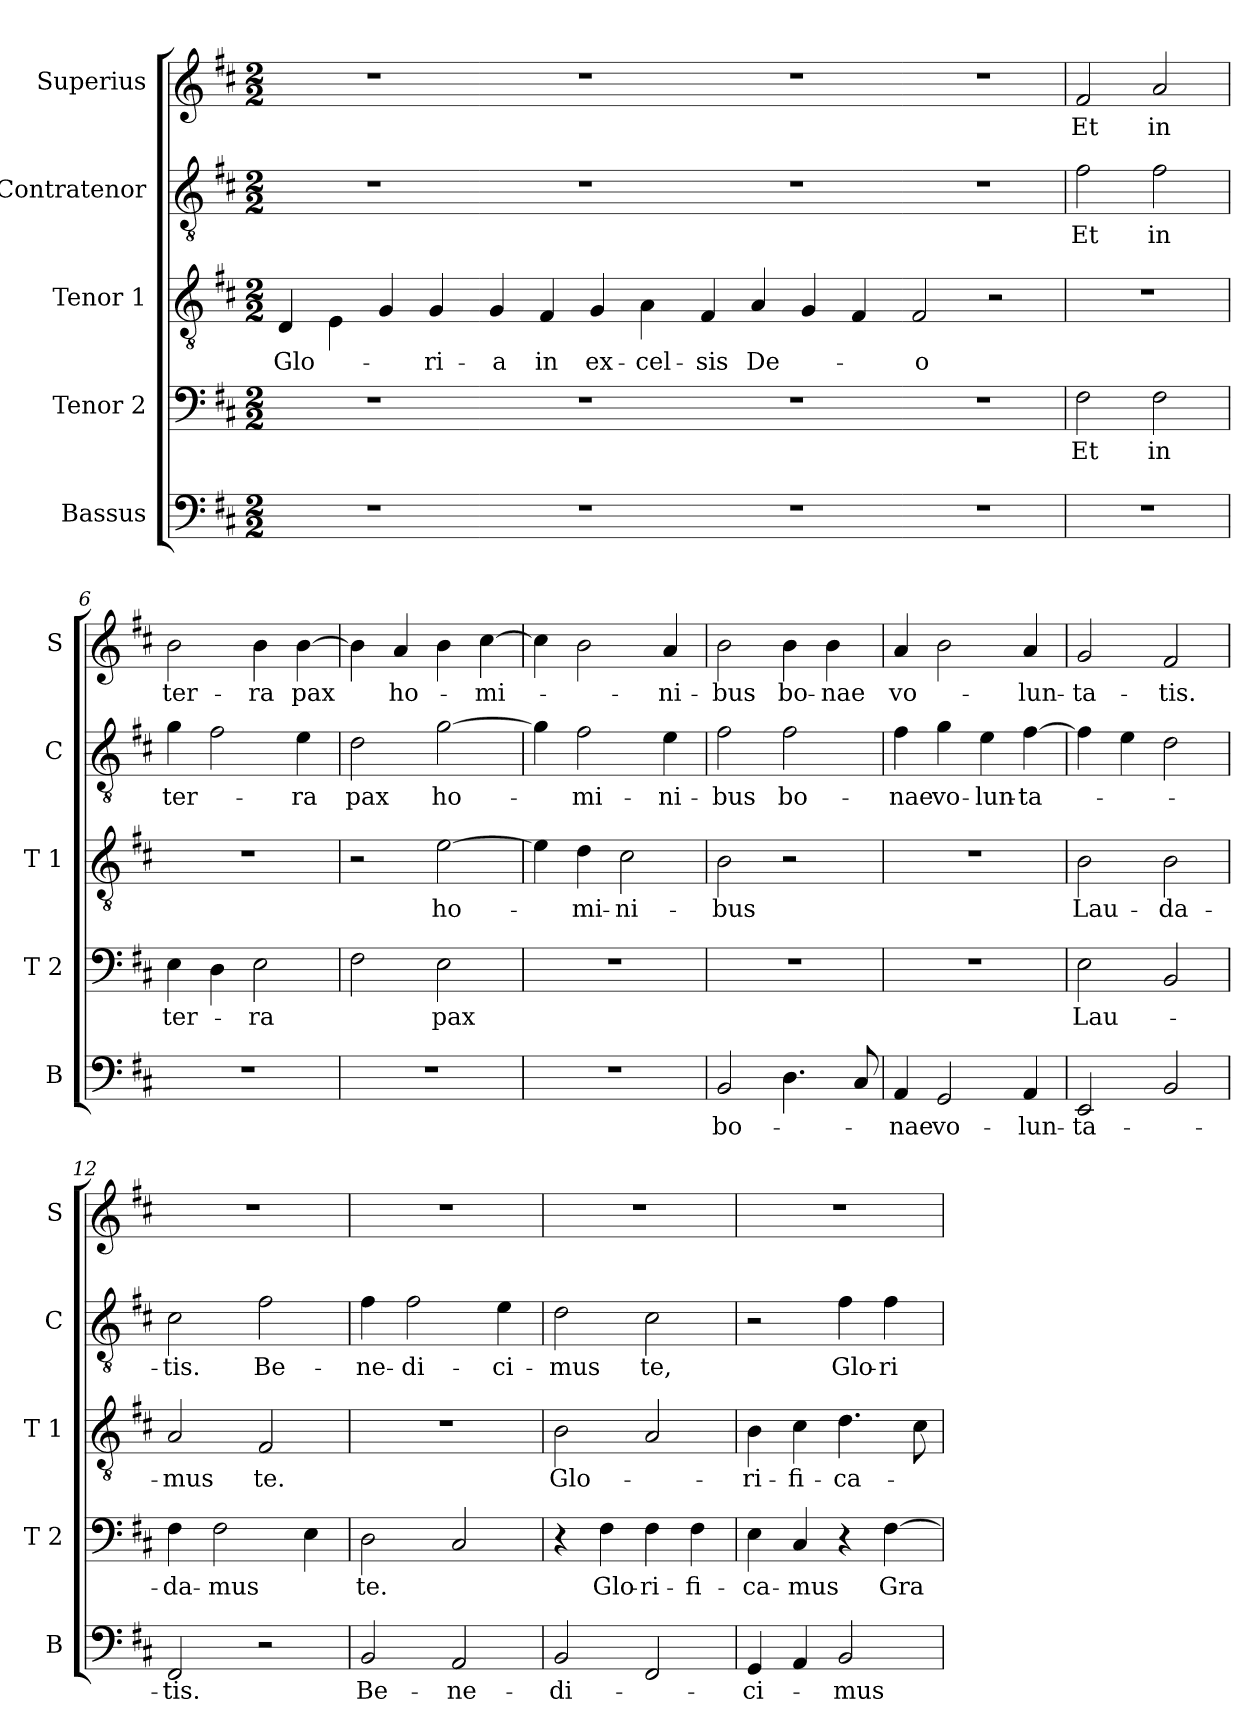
**kern	**text	**kern	**text	**kern	**text	**kern	**text	**kern	**text
*part5	*part5	*part4	*part4	*part3	*part3	*part2	*part2	*part1	*part1
*staff5	*staff5	*staff4	*staff4	*staff3	*staff3	*staff2	*staff2	*staff1	*staff1
*I"Bassus	*	*I"Tenor 2	*	*I"Tenor 1	*	*I"Contratenor	*	*I"Superius	*
*I'B	*	*I'T 2	*	*I'T 1	*	*I'C	*	*I'S	*
*clefF4	*	*clefF4	*	*clefGv2	*	*clefGv2	*	*clefG2	*
*k[f#c#]	*	*k[f#c#]	*	*k[f#c#]	*	*k[f#c#]	*	*k[f#c#]	*
*D:	*	*D:	*	*D:	*	*D:	*	*D:	*
*M2/2	*	*M2/2	*	*M2/2	*	*M2/2	*	*M2/2	*
=1	=1	=1	=1	=1	=1	=1	=1	=1	=1
!	!	!	!	!	!LO:LY:b	!	!	!	!
1r	.	1r	.	4D/	Glo-	1r	.	1r	.
.	.	.	.	4E\	.	.	.	.	.
.	.	.	.	4G/	.	.	.	.	.
!	!	!	!	!	!LO:LY:b	!	!	!	!
.	.	.	.	4G/	-ri-	.	.	.	.
=2-	=2-	=2-	=2-	=2-	=2-	=2-	=2-	=2-	=2-
!	!	!	!	!	!LO:LY:b	!	!	!	!
1r	.	1r	.	4G/	-a	1r	.	1r	.
!	!	!	!	!	!LO:LY:b	!	!	!	!
.	.	.	.	4F#/	in	.	.	.	.
!	!	!	!	!	!LO:LY:b	!	!	!	!
.	.	.	.	4G/	ex-	.	.	.	.
!	!	!	!	!	!LO:LY:b	!	!	!	!
.	.	.	.	4A\	-cel-	.	.	.	.
=3-	=3-	=3-	=3-	=3-	=3-	=3-	=3-	=3-	=3-
!	!	!	!	!	!LO:LY:b	!	!	!	!
1r	.	1r	.	4F#/	-sis	1r	.	1r	.
!	!	!	!	!	!LO:LY:b	!	!	!	!
.	.	.	.	4A/	De-	.	.	.	.
.	.	.	.	4G/	.	.	.	.	.
.	.	.	.	4F#/	.	.	.	.	.
=4-	=4-	=4-	=4-	=4-	=4-	=4-	=4-	=4-	=4-
!	!	!	!	!	!LO:LY:b	!	!	!	!
1r	.	1r	.	2F#/	-o	1r	.	1r	.
.	.	.	.	2r	.	.	.	.	.
=5	=5	=5	=5	=5	=5	=5	=5	=5	=5
!	!	!	!LO:LY:b	!	!	!	!LO:LY:b	!	!LO:LY:b
1r	.	2F#\	Et	1r	.	2f#\	Et	2f#/	Et
!	!	!	!LO:LY:b	!	!	!	!LO:LY:b	!	!LO:LY:b
.	.	2F#\	in	.	.	2f#\	in	2a/	in
=6	=6	=6	=6	=6	=6	=6	=6	=6	=6
!	!	!	!LO:LY:b	!	!	!	!LO:LY:b	!	!LO:LY:b
1r	.	4E\	ter-	1r	.	4g\	ter-	2b\	ter-
.	.	4D\	.	.	.	2f#\	.	.	.
!	!	!	!LO:LY:b	!	!	!	!	!	!LO:LY:b
.	.	2E\	-ra	.	.	.	.	4b\	-ra
!	!	!	!	!	!	!	!LO:LY:b	!	!LO:LY:b
.	.	.	.	.	.	4e\	-ra	[4b\	pax
=7	=7	=7	=7	=7	=7	=7	=7	=7	=7
!	!	!	!	!	!	!	!LO:LY:b	!	!
1r	.	2F#\	.	2r	.	2d\	pax	4b\]	.
!	!	!	!	!	!	!	!	!	!LO:LY:b
.	.	.	.	.	.	.	.	4a/	ho-
!	!	!	!LO:LY:b	!	!LO:LY:b	!	!LO:LY:b	!	!
.	.	2E\	pax	[2e\	ho-	[2g\	ho-	4b\	.
!	!	!	!	!	!	!	!	!	!LO:LY:b
.	.	.	.	.	.	.	.	[4cc#\	-mi-
!!LO:LB:g=z
=8	=8	=8	=8	=8	=8	=8	=8	=8	=8
1r	.	1r	.	4e\]	.	4g\]	.	4cc#\]	.
!	!	!	!	!	!LO:LY:b	!	!LO:LY:b	!	!
.	.	.	.	4d\	-mi-	2f#\	-mi-	2b\	.
!	!	!	!	!	!LO:LY:b	!	!	!	!
.	.	.	.	2c#\	-ni-	.	.	.	.
!	!	!	!	!	!	!	!LO:LY:b	!	!LO:LY:b
.	.	.	.	.	.	4e\	-ni-	4a/	-ni-
=9	=9	=9	=9	=9	=9	=9	=9	=9	=9
!	!LO:LY:b	!	!	!	!LO:LY:b	!	!LO:LY:b	!	!LO:LY:b
2BB/	bo-	1r	.	2B\	-bus	2f#\	-bus	2b\	-bus
!	!	!	!	!	!	!	!LO:LY:b	!	!LO:LY:b
4.D\	.	.	.	2r	.	2f#\	bo-	4b\	bo-
!	!	!	!	!	!	!	!	!	!LO:LY:b
.	.	.	.	.	.	.	.	4b\	-nae
8C#/	.	.	.	.	.	.	.	.	.
=10	=10	=10	=10	=10	=10	=10	=10	=10	=10
!	!LO:LY:b	!	!	!	!	!	!LO:LY:b	!	!LO:LY:b
4AA/	-nae	1r	.	1r	.	4f#\	-nae	4a/	vo-
!	!LO:LY:b	!	!	!	!	!	!LO:LY:b	!	!
2GG/	vo-	.	.	.	.	4g\	vo-	2b\	.
!	!	!	!	!	!	!	!LO:LY:b	!	!
.	.	.	.	.	.	4e\	-lun-	.	.
!	!LO:LY:b	!	!	!	!	!	!LO:LY:b	!	!LO:LY:b
4AA/	-lun-	.	.	.	.	[4f#\	-ta-	4a/	-lun-
=11	=11	=11	=11	=11	=11	=11	=11	=11	=11
!	!LO:LY:b	!	!LO:LY:b	!	!LO:LY:b	!	!	!	!LO:LY:b
2EE/	-ta-	2E\	Lau-	2B\	Lau-	4f#\]	.	2g/	-ta-
.	.	.	.	.	.	4e\	.	.	.
!	!	!	!	!	!LO:LY:b	!	!	!	!LO:LY:b
2BB/	.	2BB/	.	2B\	-da-	2d\	.	2f#/	-tis.
=12	=12	=12	=12	=12	=12	=12	=12	=12	=12
!	!LO:LY:b	!	!LO:LY:b	!	!LO:LY:b	!	!LO:LY:b	!	!
2FF#/	-tis.	4F#\	-da-	2A/	-mus	2c#\	-tis.	1r	.
!	!	!	!LO:LY:b	!	!	!	!	!	!
.	.	2F#\	-mus	.	.	.	.	.	.
!	!	!	!	!	!LO:LY:b	!	!LO:LY:b	!	!
2r	.	.	.	2F#/	te.	2f#\	Be-	.	.
.	.	4E\	.	.	.	.	.	.	.
=13	=13	=13	=13	=13	=13	=13	=13	=13	=13
!	!LO:LY:b	!	!LO:LY:b	!	!	!	!LO:LY:b	!	!
2BB/	Be-	2D\	te.	1r	.	4f#\	-ne-	1r	.
!	!	!	!	!	!	!	!LO:LY:b	!	!
.	.	.	.	.	.	2f#\	-di-	.	.
!	!LO:LY:b	!	!	!	!	!	!	!	!
2AA/	-ne-	2C#/	.	.	.	.	.	.	.
!	!	!	!	!	!	!	!LO:LY:b	!	!
.	.	.	.	.	.	4e\	-ci-	.	.
=14	=14	=14	=14	=14	=14	=14	=14	=14	=14
!	!LO:LY:b	!	!	!	!LO:LY:b	!	!LO:LY:b	!	!
2BB/	-di-	4r	.	2B\	Glo-	2d\	-mus	1r	.
!	!	!	!LO:LY:b	!	!	!	!	!	!
.	.	4F#\	Glo-	.	.	.	.	.	.
!	!	!	!LO:LY:b	!	!	!	!LO:LY:b	!	!
2FF#/	.	4F#\	-ri-	2A/	.	2c#\	te,	.	.
!	!	!	!LO:LY:b	!	!	!	!	!	!
.	.	4F#\	-fi-	.	.	.	.	.	.
!!LO:LB:g=z
=15	=15	=15	=15	=15	=15	=15	=15	=15	=15
!	!LO:LY:b	!	!LO:LY:b	!	!LO:LY:b	!	!	!	!
4GG/	-ci-	4E\	-ca-	4B\	-ri-	2r	.	1r	.
!	!	!	!LO:LY:b	!	!LO:LY:b	!	!	!	!
4AA/	.	4C#/	-mus	4c#\	-fi-	.	.	.	.
!	!LO:LY:b	!	!	!	!LO:LY:b	!	!LO:LY:b	!	!
2BB/	-mus	4r	.	4.d\	-ca-	4f#\	Glo-	.	.
!	!	!	!LO:LY:b	!	!	!	!LO:LY:b	!	!
.	.	[4F#\	Gra-	.	.	4f#\	-ri-	.	.
.	.	.	.	8c#\	.	.	.	.	.
=	=	=	=	=	=	=	=	=	=
*-	*-	*-	*-	*-	*-	*-	*-	*-	*-
